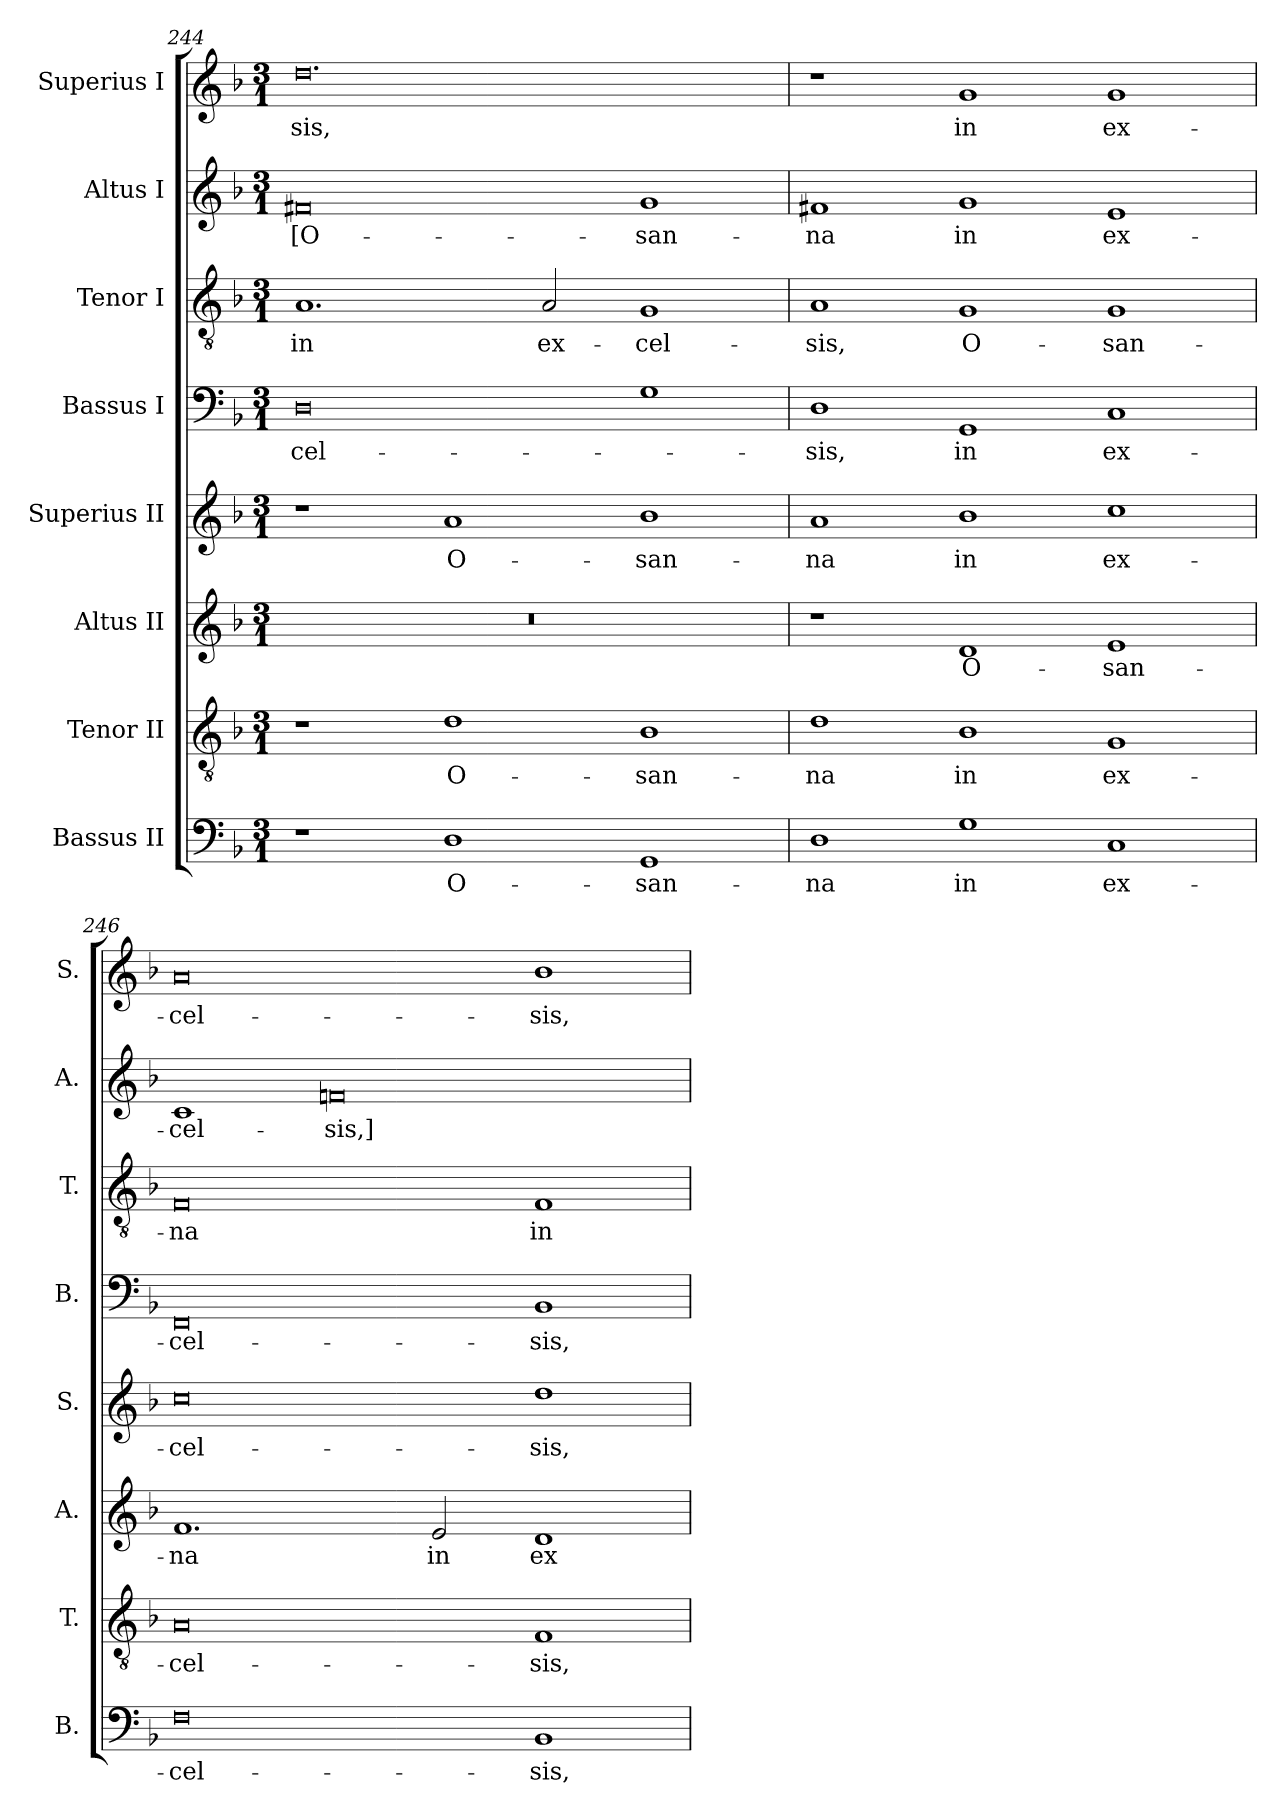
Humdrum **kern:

**kern	**text	**kern	**text	**kern	**text	**kern	**text	**kern	**text	**kern	**text	**kern	**text	**kern	**text
*part8	*part8	*part7	*part7	*part6	*part6	*part5	*part5	*part4	*part4	*part3	*part3	*part2	*part2	*part1	*part1
*staff8	*staff8	*staff7	*staff7	*staff6	*staff6	*staff5	*staff5	*staff4	*staff4	*staff3	*staff3	*staff2	*staff2	*staff1	*staff1
*I"Bassus II	*	*I"Tenor II	*	*I"Altus II	*	*I"Superius II	*	*I"Bassus I	*	*I"Tenor I	*	*I"Altus I	*	*I"Superius I	*
*I'B.	*	*I'T.	*	*I'A.	*	*I'S.	*	*I'B.	*	*I'T.	*	*I'A.	*	*I'S.	*
*clefF4	*	*clefGv2	*	*clefG2	*	*clefG2	*	*clefF4	*	*clefGv2	*	*clefG2	*	*clefG2	*
*	*	*ITrd7c12	*	*	*	*	*	*	*	*ITrd7c12	*	*	*	*	*
*k[b-]	*	*k[b-]	*	*k[b-]	*	*k[b-]	*	*k[b-]	*	*k[b-]	*	*k[b-]	*	*k[b-]	*
*d:	*	*d:	*	*d:	*	*d:	*	*d:	*	*d:	*	*d:	*	*d:	*
*M3/1	*	*M3/1	*	*M3/1	*	*M3/1	*	*M3/1	*	*M3/1	*	*M3/1	*	*M3/1	*
=244	=244	=244	=244	=244	=244	=244	=244	=244	=244	=244	=244	=244	=244	=244	=244
!	!	!	!	!LO:N:vis=1	!	!	!	!	!LO:LY:b	!	!LO:LY:b	!	!LO:LY:b	!	!LO:LY:b
1r	.	1r	.	0.r	.	1r	.	0D	-cel-	1.AA	in	0f#X	[O-	0.dd	-sis,
!	!LO:LY:b	!	!LO:LY:b	!	!	!	!LO:LY:b	!	!	!	!	!	!	!	!
1D	O-	1D	O-	.	.	1a	O-	.	.	.	.	.	.	.	.
!	!	!	!	!	!	!	!	!	!	!	!LO:LY:b	!	!	!	!
.	.	.	.	.	.	.	.	.	.	2AA/	ex-	.	.	.	.
!	!LO:LY:b	!	!LO:LY:b	!	!	!	!LO:LY:b	!	!	!	!LO:LY:b	!	!LO:LY:b	!	!
1GG	-san-	1BB-	-san-	.	.	1b-	-san-	1G	.	1GG	-cel-	1g	-san-	.	.
=245	=245	=245	=245	=245	=245	=245	=245	=245	=245	=245	=245	=245	=245	=245	=245
!	!LO:LY:b	!	!LO:LY:b	!	!	!	!LO:LY:b	!	!LO:LY:b	!	!LO:LY:b	!	!LO:LY:b	!	!
1D	-na	1D	-na	1r	.	1a	-na	1D	-sis,	1AA	-sis,	1f#X	-na	1r	.
!	!LO:LY:b	!	!LO:LY:b	!	!LO:LY:b	!	!LO:LY:b	!	!LO:LY:b	!	!LO:LY:b	!	!LO:LY:b	!	!LO:LY:b
1G	in	1BB-	in	1d	O-	1b-	in	1GG	in	1GG	O-	1g	in	1g	in
!	!LO:LY:b	!	!LO:LY:b	!	!LO:LY:b	!	!LO:LY:b	!	!LO:LY:b	!	!LO:LY:b	!	!LO:LY:b	!	!LO:LY:b
1C	ex-	1GG	ex-	1e	-san-	1cc	ex-	1C	ex-	1GG	-san-	1e	ex-	1g	ex-
!!LO:LB:g=z
=246	=246	=246	=246	=246	=246	=246	=246	=246	=246	=246	=246	=246	=246	=246	=246
!	!LO:LY:b	!	!LO:LY:b	!	!LO:LY:b	!	!LO:LY:b	!	!LO:LY:b	!	!LO:LY:b	!	!LO:LY:b	!	!LO:LY:b
0F	-cel-	0AA	-cel-	1.f	-na	0cc	-cel-	0FF	-cel-	0FF	-na	1c	-cel-	0a	-cel-
!	!	!	!	!	!	!	!	!	!	!	!	!	!LO:LY:b	!	!
.	.	.	.	.	.	.	.	.	.	.	.	0fn	-sis,]	.	.
!	!	!	!	!	!LO:LY:b	!	!	!	!	!	!	!	!	!	!
.	.	.	.	2e/	in	.	.	.	.	.	.	.	.	.	.
!	!LO:LY:b	!	!LO:LY:b	!	!LO:LY:b	!	!LO:LY:b	!	!LO:LY:b	!	!LO:LY:b	!	!	!	!LO:LY:b
1BB-	-sis,	1FF	-sis,	1d	ex-	1dd	-sis,	1BB-	-sis,	1FF	in	.	.	1b-	-sis,
=	=	=	=	=	=	=	=	=	=	=	=	=	=	=	=
*-	*-	*-	*-	*-	*-	*-	*-	*-	*-	*-	*-	*-	*-	*-	*-
